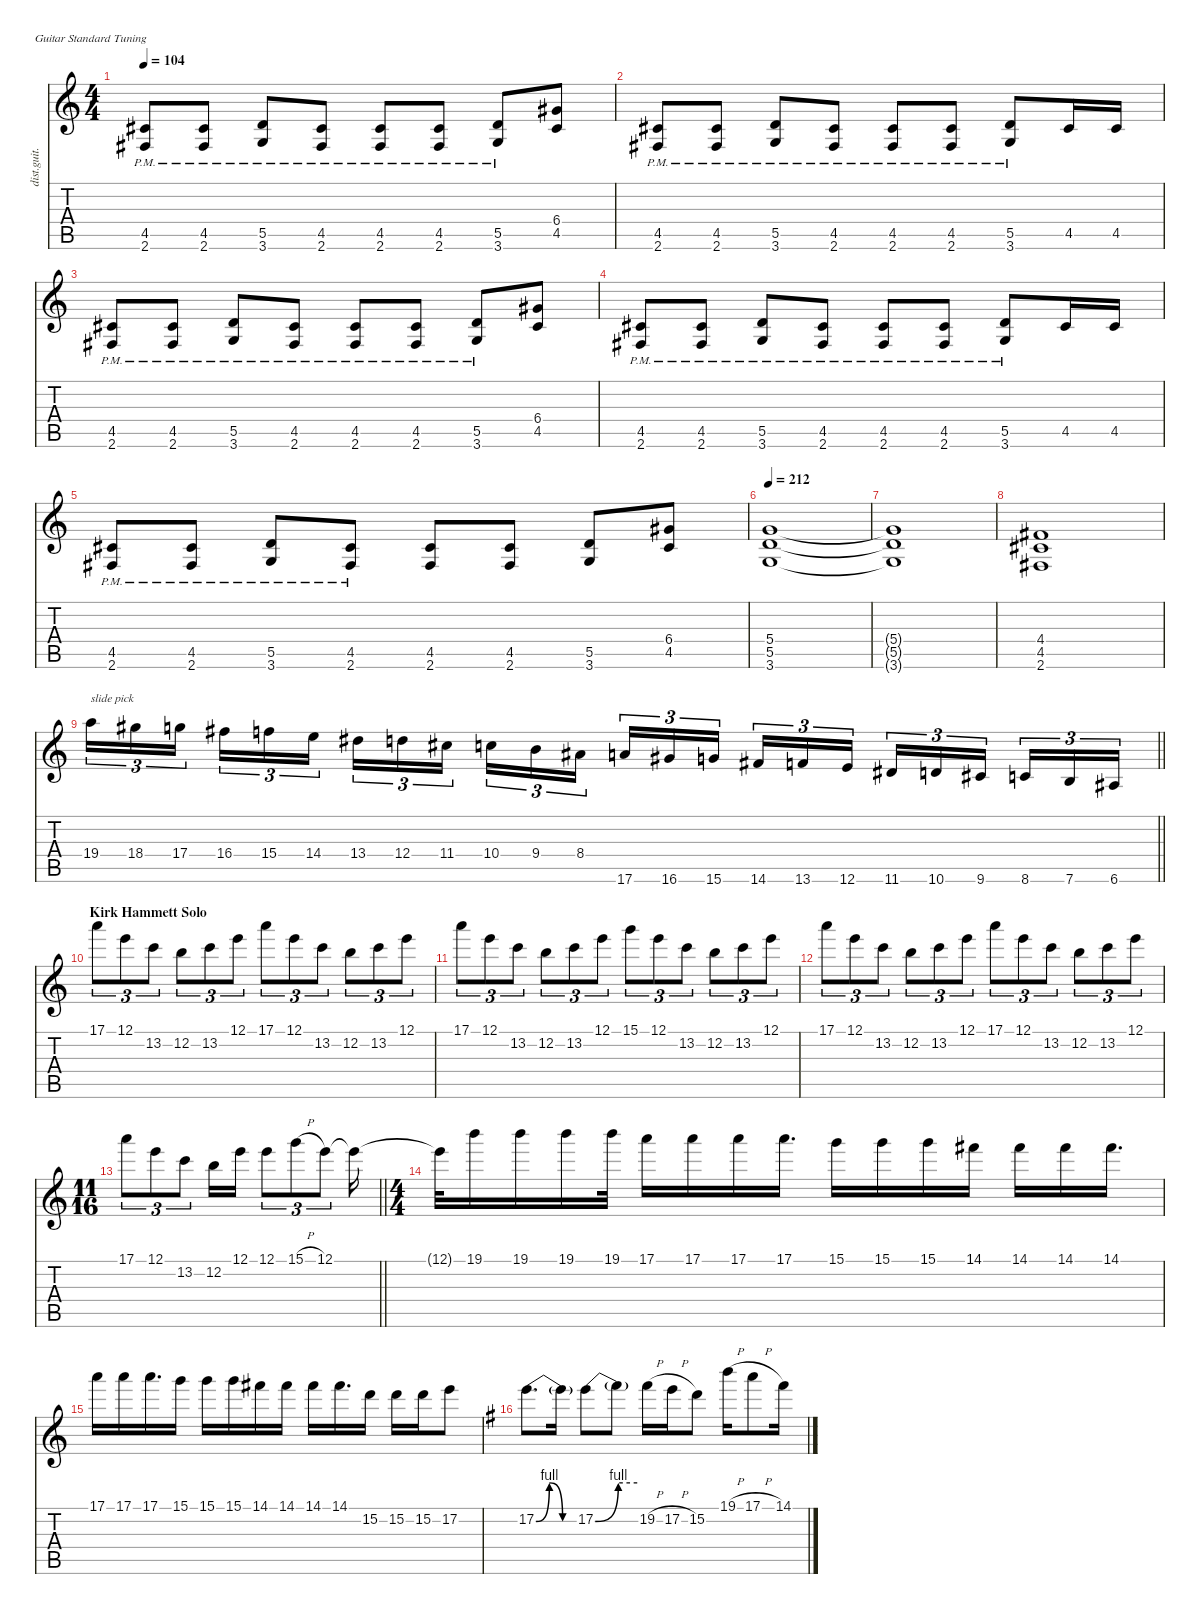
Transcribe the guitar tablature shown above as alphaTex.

\defaultSystemsLayout 4
\hideDynamics
\bracketExtendMode nobrackets
\otherSystemsTrackNameOrientation horizontal
\track ("Kirk Hammett" "dist.guit.") {instrument distortionguitar}
\staff {score tabs}
\tuning (E4 B3 G3 D3 A2 E2)
\ts (4 4)
\tempo 104
\clef g2
\ks c
(4.5{pm acc #} 2.6{pm acc #}).8{dy fff} (4.5{pm acc #} 2.6{pm acc #}).8 (5.5{pm} 3.6{pm}).8 (4.5{pm acc #} 2.6{pm acc #}).8 (4.5{pm acc #} 2.6{pm acc #}).8 (4.5{pm acc #} 2.6{pm acc #}).8 (5.5{pm} 3.6{pm}).8 (6.4{acc #} 4.5{acc #}).8 |
(4.5{pm acc #} 2.6{pm acc #}).8 (4.5{pm acc #} 2.6{pm acc #}).8 (5.5{pm} 3.6{pm}).8{dy f} (4.5{pm acc #} 2.6{pm acc #}).8{dy fff} (4.5{pm acc #} 2.6{pm acc #}).8 (4.5{pm acc #} 2.6{pm acc #}).8 (5.5{pm} 3.6{pm}).8{dy f} 4.5{acc #}.16{dy fff} 4.5{acc #}.16 |
(4.5{pm acc #} 2.6{pm acc #}).8 (4.5{pm acc #} 2.6{pm acc #}).8 (5.5{pm} 3.6{pm}).8 (4.5{pm acc #} 2.6{pm acc #}).8 (4.5{pm acc #} 2.6{pm acc #}).8 (4.5{pm acc #} 2.6{pm acc #}).8 (5.5{pm} 3.6{pm}).8 (6.4{acc #} 4.5{acc #}).8 |
(4.5{pm acc #} 2.6{pm acc #}).8 (4.5{pm acc #} 2.6{pm acc #}).8 (5.5{pm} 3.6{pm}).8{dy f} (4.5{pm acc #} 2.6{pm acc #}).8{dy fff} (4.5{pm acc #} 2.6{pm acc #}).8 (4.5{pm acc #} 2.6{pm acc #}).8 (5.5{pm} 3.6{pm}).8{dy f} 4.5{acc #}.16{dy fff} 4.5{acc #}.16 |
(4.5{pm acc #} 2.6{pm acc #}).8 (4.5{pm acc #} 2.6{pm acc #}).8 (5.5{pm} 3.6{pm}).8 (4.5{pm acc #} 2.6{pm acc #}).8 (4.5{acc #} 2.6{acc #}).8 (4.5{acc #} 2.6{acc #}).8 (5.5 3.6).8 (6.4{acc #} 4.5{acc #}).8 |
\tempo 212
(5.4 5.5 3.6).1 |
(5.4{t} 5.5{t} 3.6{t}).1{dy f} |
(4.4{acc #} 4.5{acc #} 2.6{acc #}).1{dy fff} |
\barLineRight lightlight
19.4.16{tu (3 2) txt "slide pick" dy f instrument guitarfretnoise} 18.4{acc #}.16{tu (3 2)} 17.4.16{tu (3 2)} 16.4{acc #}.16{tu (3 2)} 15.4.16{tu (3 2)} 14.4.16{tu (3 2)} 13.4{acc #}.16{tu (3 2)} 12.4.16{tu (3 2)} 11.4{acc #}.16{tu (3 2)} 10.4.16{tu (3 2)} 9.4.16{tu (3 2)} 8.4{acc #}.16{tu (3 2)} 17.6.16{tu (3 2)} 16.6{acc #}.16{tu (3 2)} 15.6.16{tu (3 2)} 14.6{acc #}.16{tu (3 2)} 13.6.16{tu (3 2)} 12.6.16{tu (3 2)} 11.6{acc #}.16{tu (3 2)} 10.6.16{tu (3 2)} 9.6{acc #}.16{tu (3 2)} 8.6.16{tu (3 2)} 7.6.16{tu (3 2)} 6.6{acc #}.16{tu (3 2)} |
\section ("" "Kirk Hammett Solo")
17.1.8{tu (3 2) dy fff instrument overdrivenguitar} 12.1.8{tu (3 2)} 13.2.8{tu (3 2)} 12.2.8{tu (3 2)} 13.2.8{tu (3 2)} 12.1.8{tu (3 2)} 17.1.8{tu (3 2)} 12.1.8{tu (3 2)} 13.2.8{tu (3 2)} 12.2.8{tu (3 2)} 13.2.8{tu (3 2)} 12.1.8{tu (3 2)} |
17.1.8{tu (3 2)} 12.1.8{tu (3 2)} 13.2.8{tu (3 2)} 12.2.8{tu (3 2)} 13.2.8{tu (3 2)} 12.1.8{tu (3 2)} 15.1.8{tu (3 2)} 12.1.8{tu (3 2)} 13.2.8{tu (3 2)} 12.2.8{tu (3 2)} 13.2.8{tu (3 2)} 12.1.8{tu (3 2)} |
17.1.8{tu (3 2)} 12.1.8{tu (3 2)} 13.2.8{tu (3 2)} 12.2.8{tu (3 2)} 13.2.8{tu (3 2)} 12.1.8{tu (3 2)} 17.1.8{tu (3 2)} 12.1.8{tu (3 2)} 13.2.8{tu (3 2)} 12.2.8{tu (3 2)} 13.2.8{tu (3 2)} 12.1.8{tu (3 2)} |
\ts (11 16)
\beaming (8 2 2 2 2)
\barLineRight lightlight
17.1.8{tu (3 2)} 12.1.8{tu (3 2)} 13.2.8{tu (3 2)} 12.2.16{dy f} 12.1.16{dy fff} 12.1.8{tu (3 2)} 15.1{h}.8{tu (3 2)} 12.1.8{tu (3 2)} 12.1{t}.16{dy f} |
\ts (4 4)
\beaming (8 2 2 2 2)
12.1{t}.32 19.1.16 19.1.16{dy fff} 19.1.16 19.1.32 17.1.16 17.1.16 17.1.16 17.1.16{d} 15.1.16 15.1.16 15.1.16 14.1{acc #}.16 14.1{acc #}.16 14.1{acc #}.16 14.1{acc #}.16{d} |
17.1.16 17.1.16 17.1.16{d} 15.1.16 15.1.16 15.1.16 14.1{acc #}.16 14.1{acc #}.16 14.1{acc #}.16 14.1{acc #}.16{d} 15.2.16 15.2.16 15.2.16 17.2.8{dy f} |
\ks g
17.2{be (bendrelease 0 0 30 4 30 4 60 0) acc forcenatural}.8{d dy fff} 17.2{be (hold 0 0 60 0) t acc forcenatural}.16 17.2{be (bend 0 0 60 4) acc forcenatural}.8 17.2{be (hold 0 4 9.999999599999999 4) t}.8 19.2{h acc #}.16{dy f} 17.2{h acc forcenatural}.16 15.2{acc forcenatural}.8 19.1{h acc forcenatural}.16{dy fff} 17.1{h acc forcenatural}.8 14.1{acc #}.16
